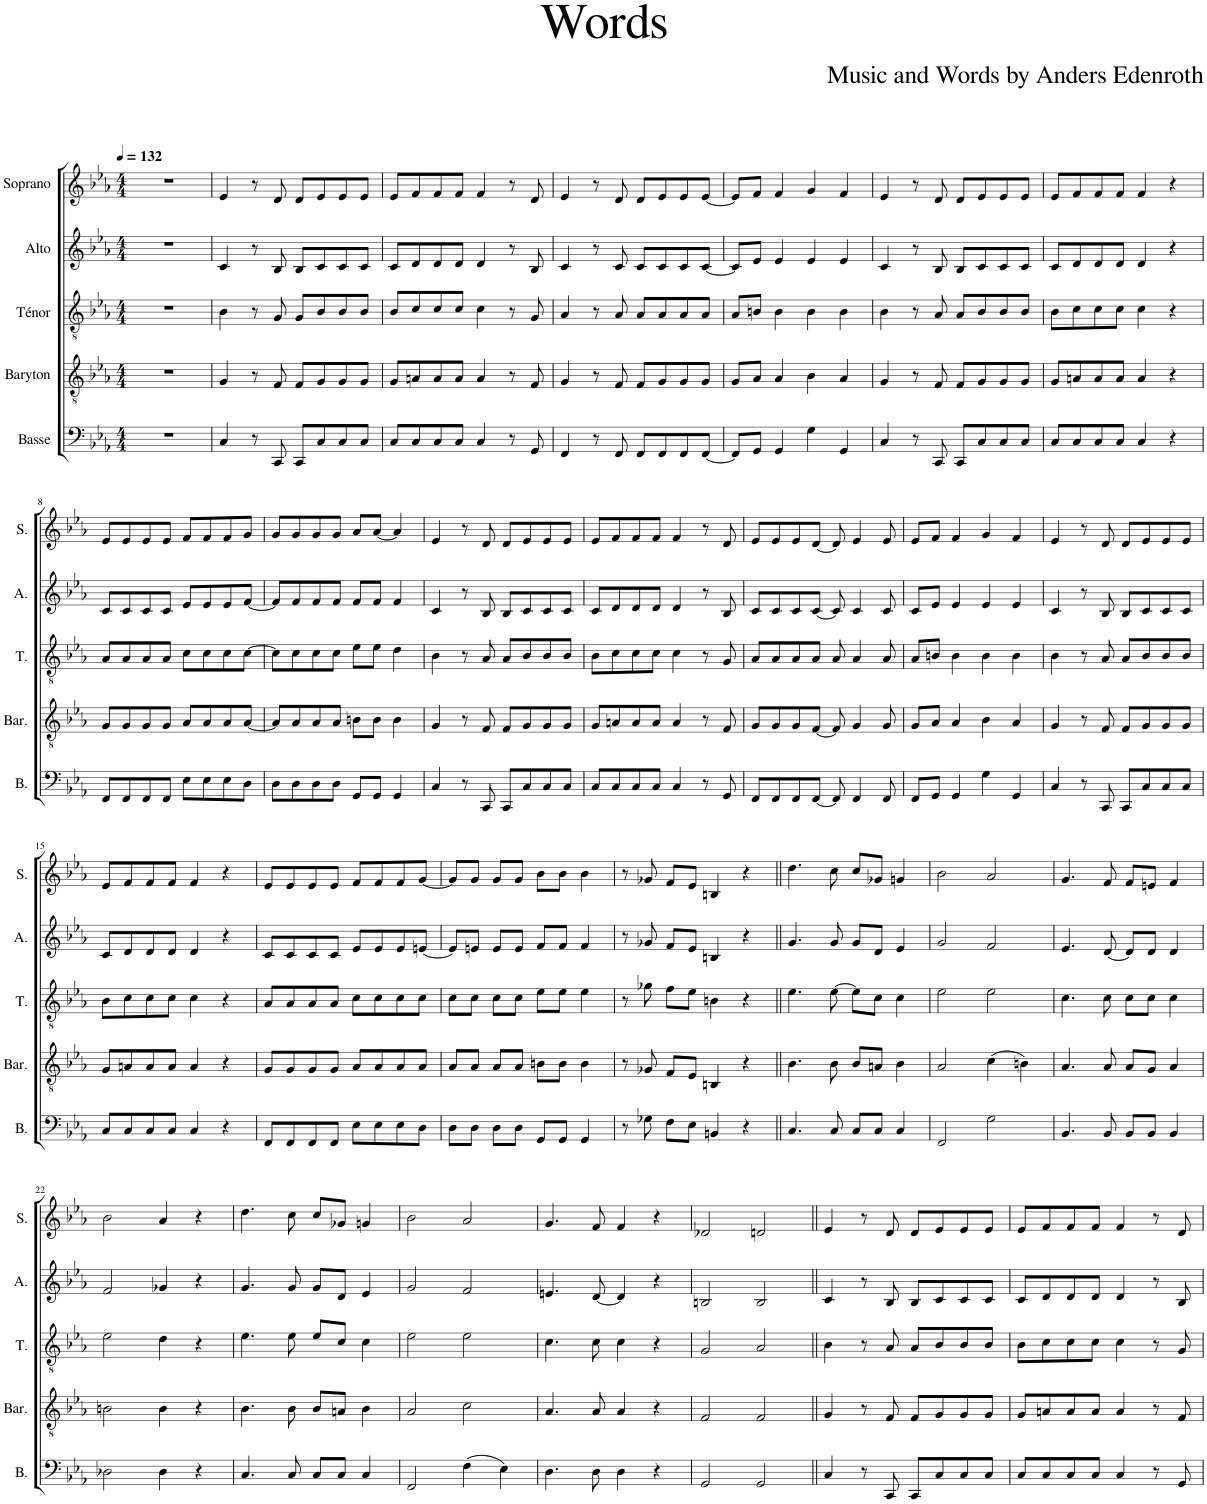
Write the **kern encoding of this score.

**kern	**kern	**kern	**kern	**kern
*part5	*part4	*part3	*part2	*part1
*staff5	*staff4	*staff3	*staff2	*staff1
*I"Basse	*I"Baryton	*I"Ténor	*I"Alto	*I"Soprano
*I'B.	*I'Bar.	*I'T.	*I'A.	*I'S.
*clefF4	*clefGv2	*clefGv2	*clefG2	*clefG2
*k[b-e-a-]	*k[b-e-a-]	*k[b-e-a-]	*k[b-e-a-]	*k[b-e-a-]
*M4/4	*M4/4	*M4/4	*M4/4	*M4/4
*MM132	*MM132	*MM132	*MM132	*MM132
=1	=1	=1	=1	=1
1r	1r	1r	1r	1r
=2	=2	=2	=2	=2
4C/	4G/	4B-\	4c/	4e-/
8r	8r	8r	8r	8r
8CC/	8F/	8G/	8B-/	8d/
8CC/L	8F/L	8G/L	8B-/L	8d/L
8C/	8G/	8B-/	8c/	8e-/
8C/	8G/	8B-/	8c/	8e-/
8C/J	8G/J	8B-/J	8c/J	8e-/J
=3	=3	=3	=3	=3
8C/L	8G/L	8B-/L	8c/L	8e-/L
8C/	8An/	8c/	8d/	8f/
8C/	8A/	8c/	8d/	8f/
8C/J	8A/J	8c/J	8d/J	8f/J
4C/	4A/	4c\	4d/	4f/
8r	8r	8r	8r	8r
8GG/	8F/	8G/	8B-/	8d/
=4	=4	=4	=4	=4
4FF/	4G/	4A-/	4c/	4e-/
8r	8r	8r	8r	8r
8FF/	8F/	8A-/	8c/	8d/
8FF/L	8F/L	8A-/L	8c/L	8d/L
8FF/	8G/	8A-/	8c/	8e-/
8FF/	8G/	8A-/	8c/	8e-/
[8FF/J	8G/J	8A-/J	[8c/J	[8e-/J
=5	=5	=5	=5	=5
8FF/L]	8G/L	8A-/L	8c/L]	8e-/L]
8GG/J	8A-/J	8Bn/J	8e-/J	8f/J
4GG/	4A-/	4B\	4e-/	4f/
4G\	4B-\	4B\	4e-/	4g/
4GG/	4A-/	4B\	4e-/	4f/
=6	=6	=6	=6	=6
4C/	4G/	4B-\	4c/	4e-/
8r	8r	8r	8r	8r
8CC/	8F/	8A-/	8B-/	8d/
8CC/L	8F/L	8A-/L	8B-/L	8d/L
8C/	8G/	8B-/	8c/	8e-/
8C/	8G/	8B-/	8c/	8e-/
8C/J	8G/J	8B-/J	8c/J	8e-/J
=7	=7	=7	=7	=7
8C/L	8G/L	8B-\L	8c/L	8e-/L
8C/	8An/	8c\	8d/	8f/
8C/	8A/	8c\	8d/	8f/
8C/J	8A/J	8c\J	8d/J	8f/J
4C/	4A/	4c\	4d/	4f/
4r	4r	4r	4r	4r
!!LO:LB:g=z
=8	=8	=8	=8	=8
8FF/L	8G/L	8A-/L	8c/L	8e-/L
8FF/	8G/	8A-/	8c/	8e-/
8FF/	8G/	8A-/	8c/	8e-/
8FF/J	8G/J	8A-/J	8c/J	8e-/J
8E-\L	8A-/L	8c\L	8e-/L	8f/L
8E-\	8A-/	8c\	8e-/	8f/
8E-\	8A-/	8c\	8e-/	8f/
8D\J	[8A-/J	[8c\J	[8f/J	8g/J
=9	=9	=9	=9	=9
8D\L	8A-/L]	8c\L]	8f/L]	8g/L
8D\	8A-/	8c\	8f/	8g/
8D\	8A-/	8c\	8f/	8g/
8D\J	8A-/J	8c\J	8f/J	8g/J
8GG/L	8Bn\L	8e-\L	8f/L	8a-/L
8GG/J	8B\J	8e-\J	8f/J	[8a-/J
4GG/	4B\	4d\	4f/	4a-/]
=10	=10	=10	=10	=10
4C/	4G/	4B-\	4c/	4e-/
8r	8r	8r	8r	8r
8CC/	8F/	8A-/	8B-/	8d/
8CC/L	8F/L	8A-/L	8B-/L	8d/L
8C/	8G/	8B-/	8c/	8e-/
8C/	8G/	8B-/	8c/	8e-/
8C/J	8G/J	8B-/J	8c/J	8e-/J
=11	=11	=11	=11	=11
8C/L	8G/L	8B-\L	8c/L	8e-/L
8C/	8An/	8c\	8d/	8f/
8C/	8A/	8c\	8d/	8f/
8C/J	8A/J	8c\J	8d/J	8f/J
4C/	4A/	4c\	4d/	4f/
8r	8r	8r	8r	8r
8GG/	8F/	8G/	8B-/	8d/
=12	=12	=12	=12	=12
8FF/L	8G/L	8A-/L	8c/L	8e-/L
8FF/	8G/	8A-/	8c/	8e-/
8FF/	8G/	8A-/	8c/	8e-/
[8FF/J	[8F/J	8A-/J	[8c/J	[8d/J
8FF/]	8F/]	8A-/	8c/]	8d/]
4FF/	4G/	4A-/	4c/	4e-/
8FF/	8G/	8A-/	8c/	8e-/
=13	=13	=13	=13	=13
8FF/L	8G/L	8A-/L	8c/L	8e-/L
8GG/J	8A-/J	8Bn/J	8e-/J	8f/J
4GG/	4A-/	4B\	4e-/	4f/
4G\	4B-\	4B\	4e-/	4g/
4GG/	4A-/	4B\	4e-/	4f/
=14	=14	=14	=14	=14
4C/	4G/	4B-\	4c/	4e-/
8r	8r	8r	8r	8r
8CC/	8F/	8A-/	8B-/	8d/
8CC/L	8F/L	8A-/L	8B-/L	8d/L
8C/	8G/	8B-/	8c/	8e-/
8C/	8G/	8B-/	8c/	8e-/
8C/J	8G/J	8B-/J	8c/J	8e-/J
!!LO:LB:g=z
=15	=15	=15	=15	=15
8C/L	8G/L	8B-\L	8c/L	8e-/L
8C/	8An/	8c\	8d/	8f/
8C/	8A/	8c\	8d/	8f/
8C/J	8A/J	8c\J	8d/J	8f/J
4C/	4A/	4c\	4d/	4f/
4r	4r	4r	4r	4r
=16	=16	=16	=16	=16
8FF/L	8G/L	8A-/L	8c/L	8e-/L
8FF/	8G/	8A-/	8c/	8e-/
8FF/	8G/	8A-/	8c/	8e-/
8FF/J	8G/J	8A-/J	8c/J	8e-/J
8E-\L	8A-/L	8c\L	8e-/L	8f/L
8E-\	8A-/	8c\	8e-/	8f/
8E-\	8A-/	8c\	8e-/	8f/
8D\J	8A-/J	8c\J	[8en/J	[8g/J
=17	=17	=17	=17	=17
8D\L	8A-/L	8c\L	8e/L]	8g/L]
8D\J	8A-/J	8c\J	8en/J	8g/J
8D\L	8A-/L	8c\L	8e/L	8g/L
8D\J	8A-/J	8c\J	8e/J	8g/J
8GG/L	8Bn\L	8e-\L	8f/L	8b-\L
8GG/J	8B\J	8e-\J	8f/J	8b-\J
4GG/	4B\	4e-\	4f/	4b-\
=18	=18	=18	=18	=18
8r	8r	8r	8r	8r
8G-X\	8G-X/	8g-X\	8g-X/	8g-X/
8F\L	8F/L	8f\L	8f/L	8f/L
8E-\J	8E-/J	8e-\J	8e-/J	8e-/J
4BBn/	4BBn/	4Bn\	4Bn/	4Bn/
4r	4r	4r	4r	4r
=19||	=19||	=19||	=19||	=19||
4.C/	4.B-\	4.e-\	4.g/	4.dd\
8C/	8B-\	[8e-\	8g/	8cc\
8C/L	8B-/L	8e-\L]	8g/L	8cc/L
8C/J	8An/J	8c\J	8d/J	8g-X/J
4C/	4B-\	4c\	4e-/	4gn/
=20	=20	=20	=20	=20
2FF/	2A-/	2e-\	2g/	2b-\
2G\	(4c\	2e-\	2f/	2a-/
.	4Bn\)	.	.	.
=21	=21	=21	=21	=21
4.BB-/	4.A-/	4.c\	4.e-/	4.g/
8BB-/	8A-/	8c\	[8d/	8f/
8BB-/L	8A-/L	8c\L	8d/L]	8f/L
8BB-/J	8G/J	8c\J	8d/J	8en/J
4BB-/	4A-/	4c\	4d/	4f/
!!LO:LB:g=z
=22	=22	=22	=22	=22
2D-X\	2Bn\	2e-\	2f/	2b-\
4D-\	4B\	4d\	4g-X/	4a-/
4r	4r	4r	4r	4r
=23	=23	=23	=23	=23
4.C/	4.B-\	4.e-\	4.g/	4.dd\
8C/	8B-\	8e-\	8g/	8cc\
8C/L	8B-/L	8e-/L	8g/L	8cc/L
8C/J	8An/J	8c/J	8d/J	8g-X/J
4C/	4B-\	4c\	4e-/	4gn/
=24	=24	=24	=24	=24
2FF/	2A-/	2e-\	2g/	2b-\
(4F\	2c\	2e-\	2f/	2a-/
4E-\)	.	.	.	.
=25	=25	=25	=25	=25
4.D\	4.A-/	4.c\	4.en/	4.g/
8D\	8A-/	8c\	[8d/	8f/
4D\	4A-/	4c\	4d/]	4f/
4r	4r	4r	4r	4r
=26	=26	=26	=26	=26
2GG/	2F/	2G/	2Bn/	2d-X/
2GG/	2F/	2A-/	2B/	2dn/
=27||	=27||	=27||	=27||	=27||
4C/	4G/	4B-\	4c/	4e-/
8r	8r	8r	8r	8r
8CC/	8F/	8A-/	8B-/	8d/
8CC/L	8F/L	8A-/L	8B-/L	8d/L
8C/	8G/	8B-/	8c/	8e-/
8C/	8G/	8B-/	8c/	8e-/
8C/J	8G/J	8B-/J	8c/J	8e-/J
=28	=28	=28	=28	=28
8C/L	8G/L	8B-\L	8c/L	8e-/L
8C/	8An/	8c\	8d/	8f/
8C/	8A/	8c\	8d/	8f/
8C/J	8A/J	8c\J	8d/J	8f/J
4C/	4A/	4c\	4d/	4f/
8r	8r	8r	8r	8r
8GG/	8F/	8G/	8B-/	8d/
=	=	=	=	=
*-	*-	*-	*-	*-
